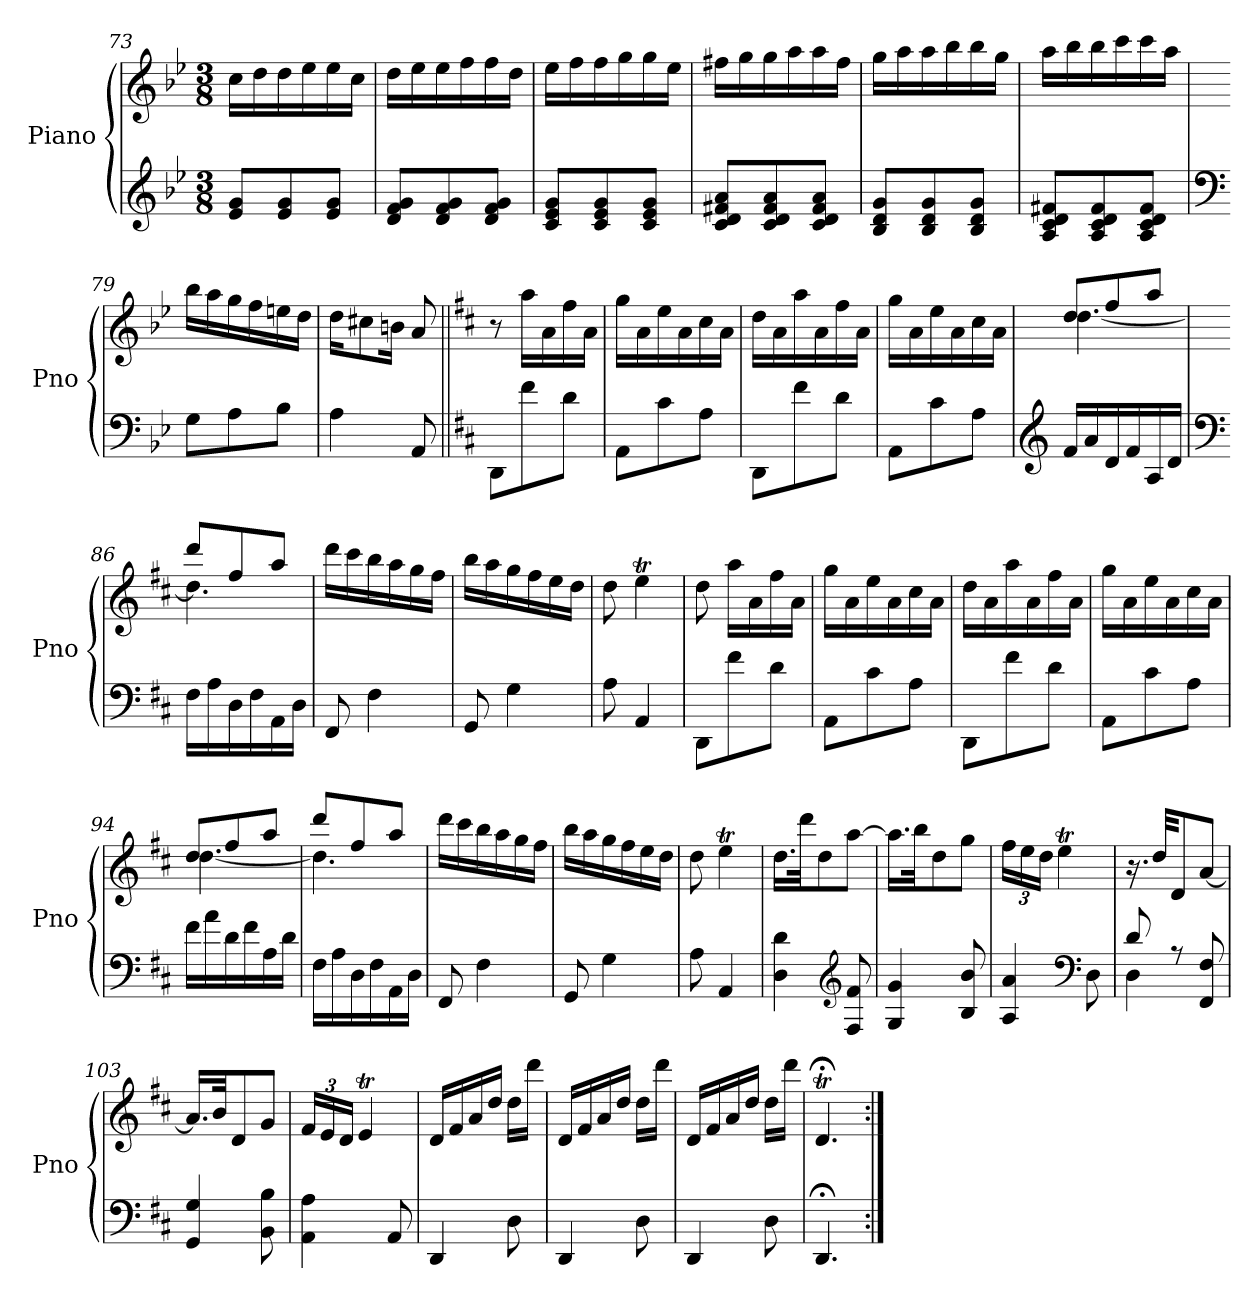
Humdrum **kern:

**kern	**kern
*part1	*part1
*staff2	*staff1
*I"Piano	*
*I'Pno	*
*clefG2	*clefG2
*k[b-e-]	*k[b-e-]
*M3/8	*M3/8
=73	=73
8e-/ 8g/L	16cc\LL
.	16dd\
8e-/ 8g/	16dd\
.	16ee-\
8e-/ 8g/J	16ee-\
.	16cc\JJ
=74	=74
8d/ 8f/ 8g/L	16dd\LL
.	16ee-\
8d/ 8f/ 8g/	16ee-\
.	16ff\
8d/ 8f/ 8g/J	16ff\
.	16dd\JJ
=75	=75
8c/ 8e-/ 8g/L	16ee-\LL
.	16ff\
8c/ 8e-/ 8g/	16ff\
.	16gg\
8c/ 8e-/ 8g/J	16gg\
.	16ee-\JJ
=76	=76
8c/ 8d/ 8f#X/ 8a/L	16ff#X\LL
.	16gg\
8c/ 8d/ 8f#/ 8a/	16gg\
.	16aa\
8c/ 8d/ 8f#/ 8a/J	16aa\
.	16ff#\JJ
!!LO:LB:g=z
=77	=77
8B-/ 8d/ 8g/L	16gg\LL
.	16aa\
8B-/ 8d/ 8g/	16aa\
.	16bb-\
8B-/ 8d/ 8g/J	16bb-\
.	16gg\JJ
=78	=78
8A/ 8c/ 8d/ 8f#X/L	16aa\LL
.	16bb-\
8A/ 8c/ 8d/ 8f#/	16bb-\
.	16ccc\
8A/ 8c/ 8d/ 8f#/J	16ccc\
.	16aa\JJ
=79	=79
*clefF4	*
8G\L	16bb-\LL
.	16aa\
8A\	16gg\
.	16ff\
8B-\J	16een\
.	16dd\JJ
=80	=80
4A\	16dd\KL
.	8cc#X\
.	16bn\Jk
8AA/	8a/
!!LO:PB:g=z
=81||	=81||
*k[f#c#]	*k[f#c#]
8DD\L	8r
8f#\	16aa\LL
.	16a\
8d\J	16ff#\
.	16a\JJ
=82	=82
8AA\L	16gg\LL
.	16a\
8c#\	16ee\
.	16a\
8A\J	16cc#\
.	16a\JJ
=83	=83
8DD\L	16dd\LL
.	16a\
8f#\	16aa\
.	16a\
8d\J	16ff#\
.	16a\JJ
=84	=84
8AA\L	16gg\LL
.	16a\
8c#\	16ee\
.	16a\
8A\J	16cc#\
.	16a\JJ
=85	=85
*clefG2	*
*	*^
16f#/LL	8dd/L	[4.dd\
16a/	.	.
16d/	8ff#/	.
16f#/	.	.
16A/	8aa/J	.
16d/JJ	.	.
=86	=86	=86
*clefF4	*	*
16F#\LL	8ddd/L	4.dd\]
16A\	.	.
16D\	8ff#/	.
16F#\	.	.
16AA\	8aa/J	.
16D\JJ	.	.
*	*v	*v
!!LO:LB:g=z
=87	=87
8FF#/	16ddd\LL
.	16ccc#\
4F#\	16bb\
.	16aa\
.	16gg\
.	16ff#\JJ
=88	=88
8GG/	16bb\LL
.	16aa\
4G\	16gg\
.	16ff#\
.	16ee\
.	16dd\JJ
=89	=89
8A\	8dd\
4AA/	4eeT\
=90	=90
8DD\L	8dd\
8f#\	16aa\LL
.	16a\
8d\J	16ff#\
.	16a\JJ
=91	=91
8AA\L	16gg\LL
.	16a\
8c#\	16ee\
.	16a\
8A\J	16cc#\
.	16a\JJ
=92	=92
8DD\L	16dd\LL
.	16a\
8f#\	16aa\
.	16a\
8d\J	16ff#\
.	16a\JJ
!!LO:LB:g=z
=93	=93
8AA\L	16gg\LL
.	16a\
8c#\	16ee\
.	16a\
8A\J	16cc#\
.	16a\JJ
=94	=94
*	*^
16f#\LL	8dd/L	[4.dd\
16a\	.	.
16d\	8ff#/	.
16f#\	.	.
16A\	8aa/J	.
16d\JJ	.	.
=95	=95	=95
16F#\LL	8ddd/L	4.dd\]
16A\	.	.
16D\	8ff#/	.
16F#\	.	.
16AA\	8aa/J	.
16D\JJ	.	.
*	*v	*v
=96	=96
8FF#/	16ddd\LL
.	16ccc#\
4F#\	16bb\
.	16aa\
.	16gg\
.	16ff#\JJ
=97	=97
8GG/	16bb\LL
.	16aa\
4G\	16gg\
.	16ff#\
.	16ee\
.	16dd\JJ
!!LO:LB:g=z
=98	=98
8A\	8dd\
4AA/	4eeT\
=99	=99
4D\ 4d\	16.dd\LL
.	32ddd\JK
.	8dd\
*clefG2	*
8F#/ 8f#/	[8aa\J
=100	=100
4G/ 4g/	16.aa\LL]
.	32bb\JK
.	8dd\
8B/ 8b/	8gg\J
=101	=101
*	*Xbrackettup
4A/ 4a/	24ff#\LL
.	24ee\
.	24dd\JJ
.	4eeT\
*clefF4	*
8D\	.
=102	=102
*^	*
8d/	4D\	16.r
.	.	32dd/KKL
8r	.	8d/
8FF#/ 8F#/	8ryy	[8a/J
*v	*v	*
=103	=103
4GG/ 4G/	16.a/LL]
.	32b/JK
.	8d/
8BB\ 8B\	8g/J
!!LO:LB:g=z
=104	=104
4AA\ 4A\	24f#/LL
.	24e/
.	24d/JJ
.	4eT/
8AA/	.
=105	=105
4DD/	16d/LL
.	16f#/
.	16a/
.	16dd/JJ
8D\	16dd\LL
.	16ddd\JJ
=106	=106
4DD/	16d/LL
.	16f#/
.	16a/
.	16dd/JJ
8D\	16dd\LL
.	16ddd\JJ
=107	=107
4DD/	16d/LL
.	16f#/
.	16a/
.	16dd/JJ
8D\	16dd\LL
.	16ddd\JJ
=108	=108
4.DD;</	4.d;<T/
=:|!	=:|!
*-	*-
